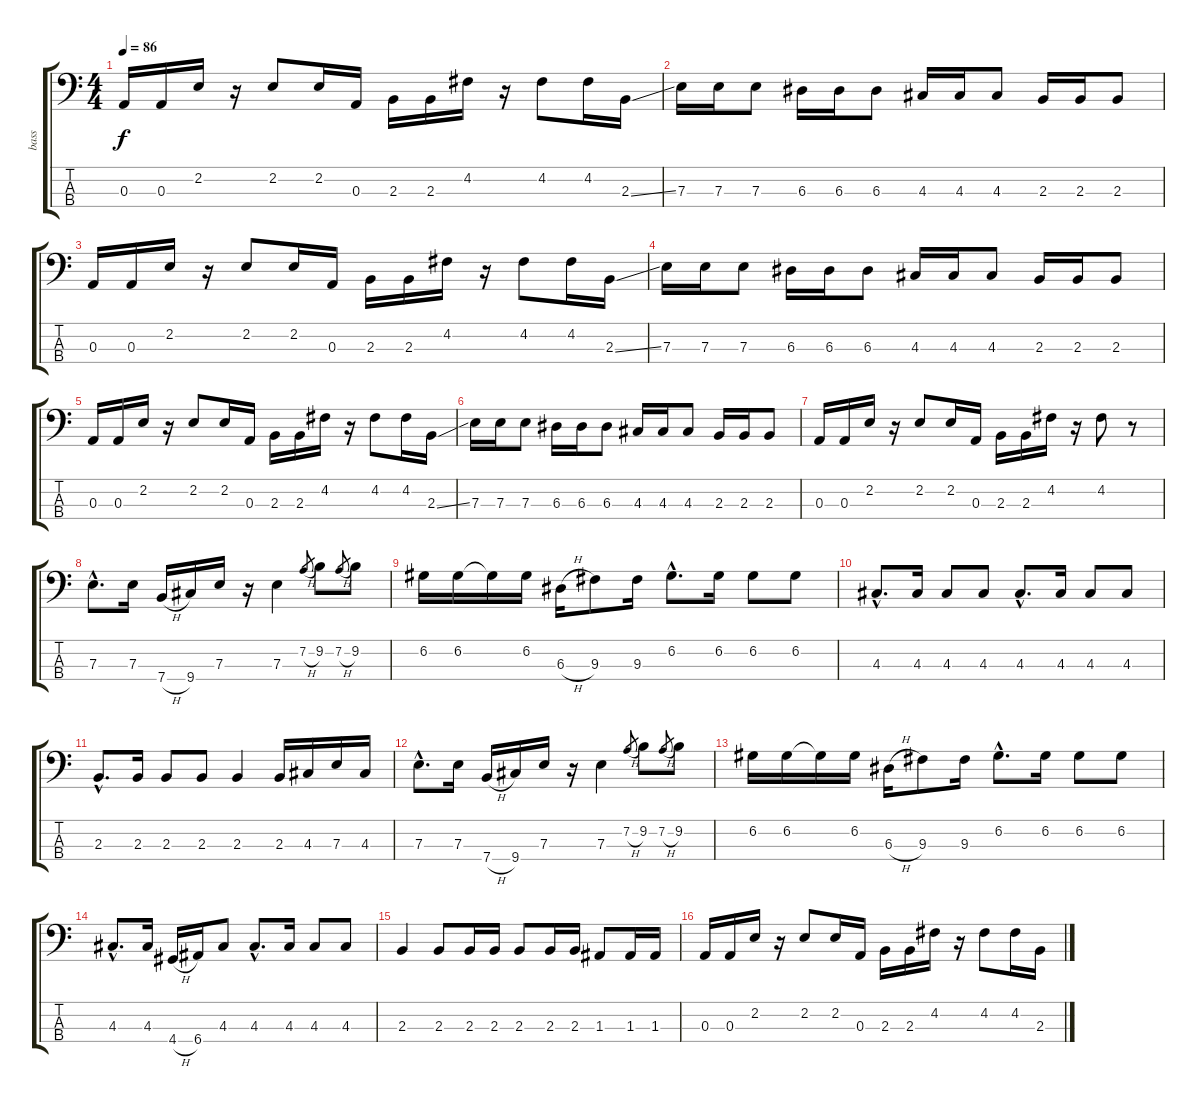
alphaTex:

\track ("bass" "bass") {instrument electricbassfinger}
\staff {score tabs}
\tuning (G2 D2 A1 E1) {hide}
\ts (4 4)
\tempo 86
\clef f4
\ks c
0.3.16{dy f} 0.3.16 2.2.16 r.16 2.2.8 2.2.16 0.3.16 2.3.16 2.3.16 4.2.16 r.16 4.2.8 4.2.16 2.3{ss}.16 |
7.3.16 7.3.16 7.3.8 6.3.16 6.3.16 6.3.8 4.3.16 4.3.16 4.3.8 2.3.16 2.3.16 2.3.8 |
0.3.16 0.3.16 2.2.16 r.16 2.2.8 2.2.16 0.3.16 2.3.16 2.3.16 4.2.16 r.16 4.2.8 4.2.16 2.3{ss}.16 |
7.3.16 7.3.16 7.3.8 6.3.16 6.3.16 6.3.8 4.3.16 4.3.16 4.3.8 2.3.16 2.3.16 2.3.8 |
0.3.16 0.3.16 2.2.16 r.16 2.2.8 2.2.16 0.3.16 2.3.16 2.3.16 4.2.16 r.16 4.2.8 4.2.16 2.3{ss}.16 |
7.3.16 7.3.16 7.3.8 6.3.16 6.3.16 6.3.8 4.3.16 4.3.16 4.3.8 2.3.16 2.3.16 2.3.8 |
0.3.16 0.3.16 2.2.16 r.16 2.2.8 2.2.16 0.3.16 2.3.16 2.3.16 4.2.16 r.16 4.2.8 r.8 |
7.3{hac}.8{d} 7.3.16 7.4{h}.16 9.4.16 7.3.16 r.16 7.3.4 7.2{h}.8{gr} 9.2.8 7.2{h}.8{gr} 9.2.8 |
6.2.16 6.2.16 6.2{t}.16 6.2.16 6.3{h}.16 9.3.8 9.3.16 6.2{hac}.8{d} 6.2.16 6.2.8 6.2.8 |
4.3{hac}.8{d} 4.3.16 4.3.8 4.3.8 4.3{hac}.8{d} 4.3.16 4.3.8 4.3.8 |
2.3{hac}.8{d} 2.3.16 2.3.8 2.3.8 2.3.4 2.3.16 4.3.16 7.3.16 4.3.16 |
7.3{hac}.8{d} 7.3.16 7.4{h}.16 9.4.16 7.3.16 r.16 7.3.4 7.2{h}.8{gr} 9.2.8 7.2{h}.8{gr} 9.2.8 |
6.2.16 6.2.16 6.2{t}.16 6.2.16 6.3{h}.16 9.3.8 9.3.16 6.2{hac}.8{d} 6.2.16 6.2.8 6.2.8 |
4.3{hac}.8{d} 4.3.16 4.4{h}.16 6.4.16 4.3.8 4.3{hac}.8{d} 4.3.16 4.3.8 4.3.8 |
2.3.4 2.3.8 2.3.16 2.3.16 2.3.8 2.3.16 2.3.16 1.3.8 1.3.16 1.3.16 |
0.3.16 0.3.16 2.2.16 r.16 2.2.8 2.2.16 0.3.16 2.3.16 2.3.16 4.2.16 r.16 4.2.8 4.2.16 2.3{ss}.16
